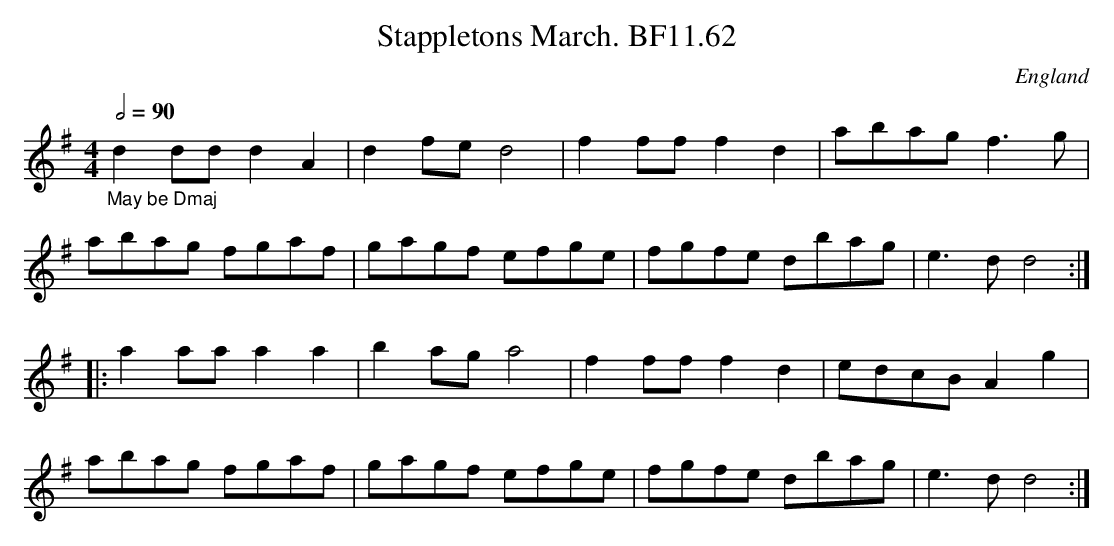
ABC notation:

X:1
T:Stappletons March. BF11.62
M:4/4
L:1/8
Q:1/2=90
O:England
notC:In hand "B"
K:G major
"_May be Dmaj"d2ddd2A2|d2fed4|f2fff2d2|abagf3g|!
abag fgaf|gagf efge|fgfe dbag|e3dd4:|!
|:a2aaa2a2|b2aga4|f2fff2d2|edcB A2g2|!
abag fgaf|gagf efge|fgfe dbag|e3dd4:|
